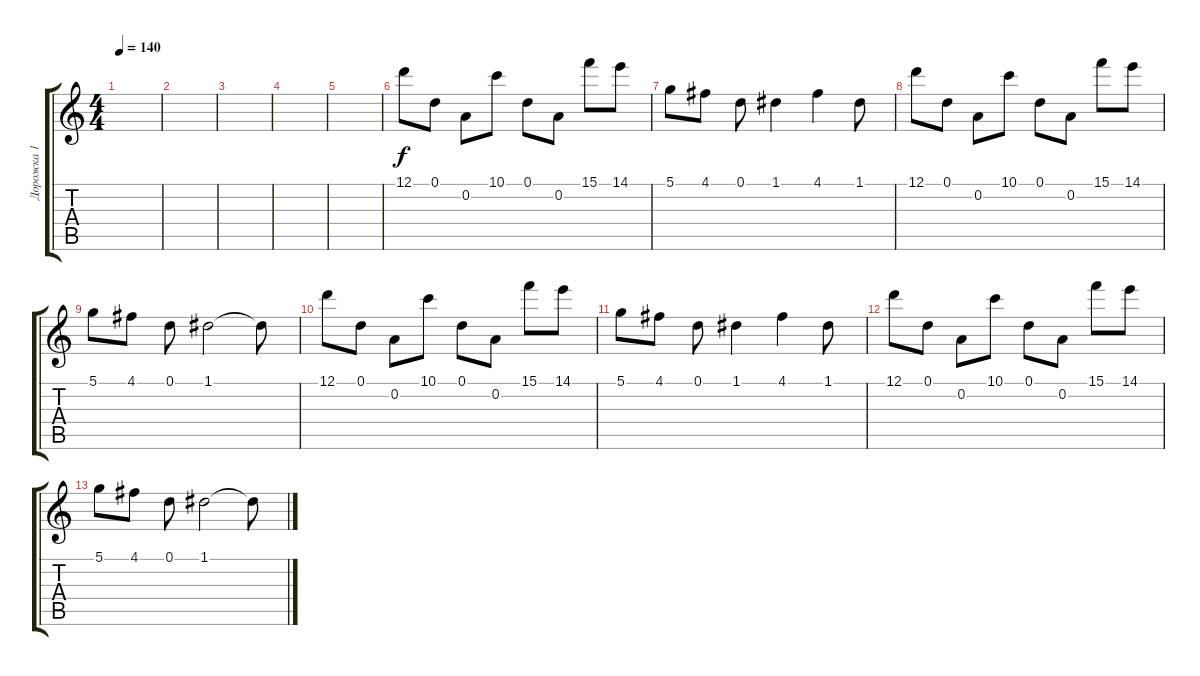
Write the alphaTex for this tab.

\track ("Дорожка 1" "Дорожка 1") {instrument acousticguitarsteel}
\staff {score tabs}
\tuning (D4 A3 F3 C3 G2 D2) {hide}
\ts (4 4)
\tempo 140
\clef g2
\ks c
|
|
|
|
|
12.1.8 0.1.8 0.2.8 10.1.8 0.1.8 0.2.8 15.1.8 14.1.8 |
5.1.8 4.1.8 0.1.8 1.1.4 4.1.4 1.1.8 |
12.1.8 0.1.8 0.2.8 10.1.8 0.1.8 0.2.8 15.1.8 14.1.8 |
5.1.8 4.1.8 0.1.8 1.1.2 1.1{t}.8 |
12.1.8 0.1.8 0.2.8 10.1.8 0.1.8 0.2.8 15.1.8 14.1.8 |
5.1.8 4.1.8 0.1.8 1.1.4 4.1.4 1.1.8 |
12.1.8 0.1.8 0.2.8 10.1.8 0.1.8 0.2.8 15.1.8 14.1.8 |
5.1.8 4.1.8 0.1.8 1.1.2 1.1{t}.8
